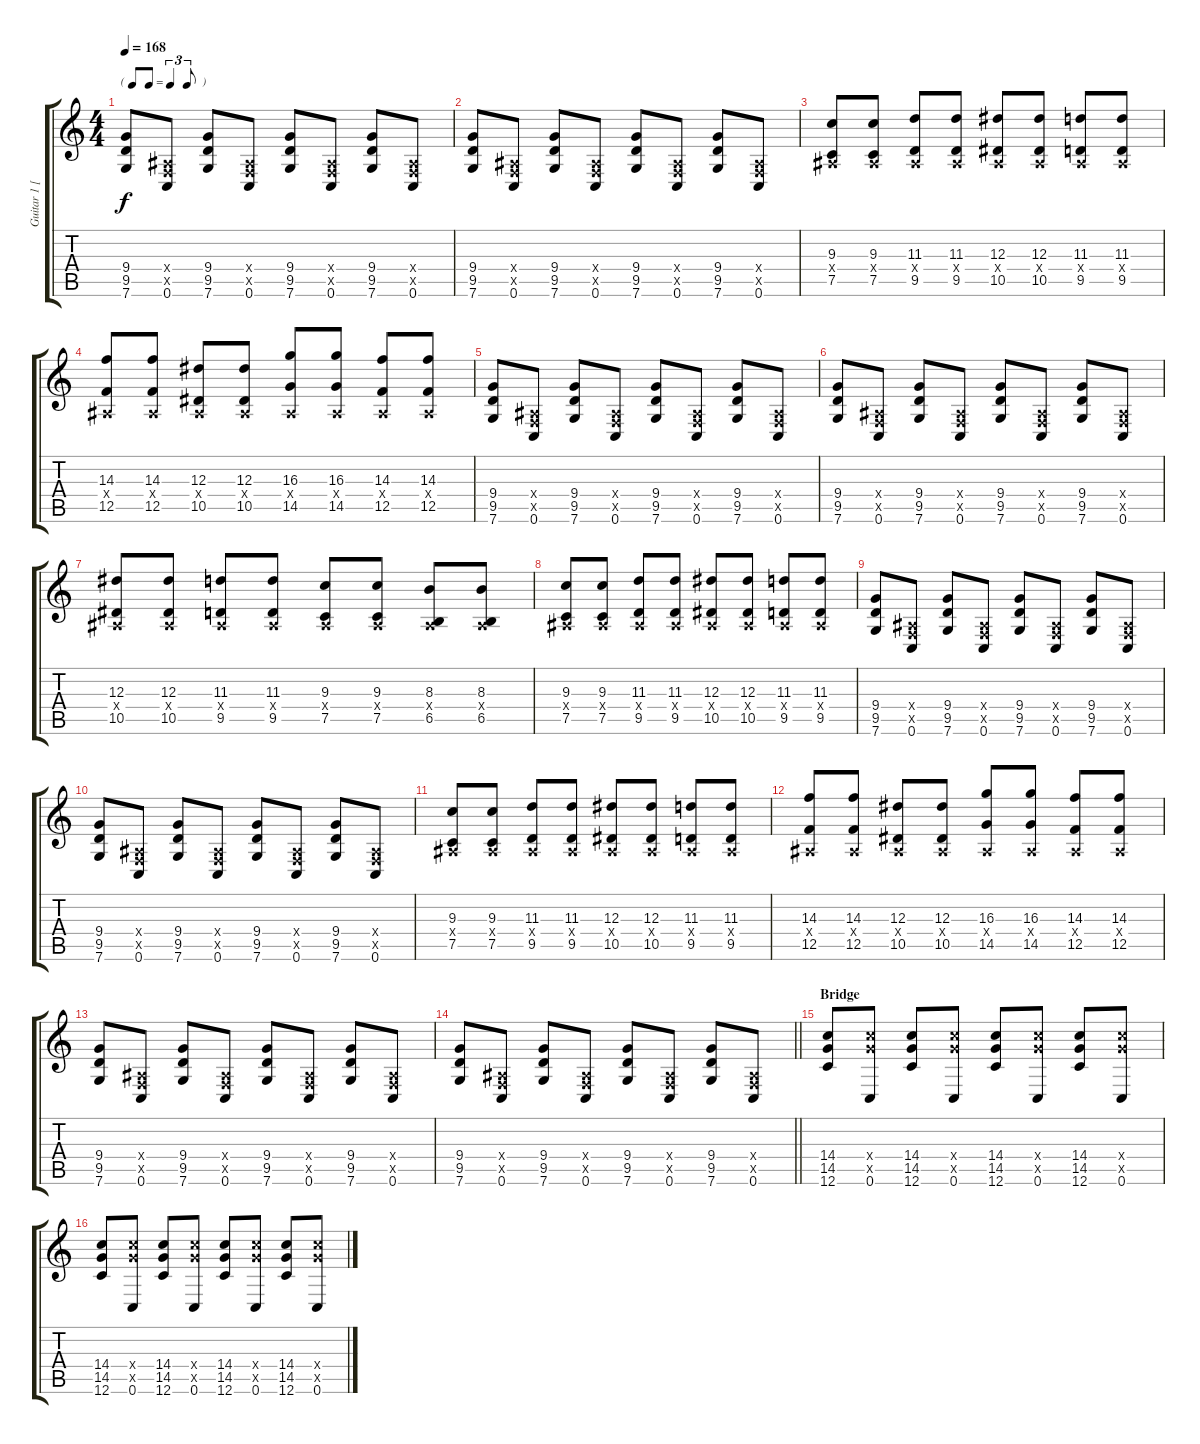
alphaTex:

\track ("Guitar 1 [Josh Homme]" "Guitar 1 [") {instrument overdrivenguitar}
\staff {score tabs}
\tuning (C4 G3 Eb3 Bb2 F2 C2) {hide}
\ts (4 4)
\tf triplet8th
\tempo 168
\clef g2
\ks c
(9.4 9.5 7.6).8{dy f balance 3} (0.4{x} 0.5{x} 0.6).8 (9.4 9.5 7.6).8 (0.4{x} 0.5{x} 0.6).8 (9.4 9.5 7.6).8 (0.4{x} 0.5{x} 0.6).8 (9.4 9.5 7.6).8 (0.4{x} 0.5{x} 0.6).8 |
(9.4 9.5 7.6).8 (0.4{x} 0.5{x} 0.6).8 (9.4 9.5 7.6).8 (0.4{x} 0.5{x} 0.6).8 (9.4 9.5 7.6).8 (0.4{x} 0.5{x} 0.6).8 (9.4 9.5 7.6).8 (0.4{x} 0.5{x} 0.6).8 |
(9.3 0.4{x} 7.5).8 (9.3 0.4{x} 7.5).8 (11.3 0.4{x} 9.5).8 (11.3 0.4{x} 9.5).8 (12.3 0.4{x} 10.5).8 (12.3 0.4{x} 10.5).8 (11.3 0.4{x} 9.5).8 (11.3 0.4{x} 9.5).8 |
(14.3 0.4{x} 12.5).8 (14.3 0.4{x} 12.5).8 (12.3 0.4{x} 10.5).8 (12.3 0.4{x} 10.5).8 (16.3 0.4{x} 14.5).8 (16.3 0.4{x} 14.5).8 (14.3 0.4{x} 12.5).8 (14.3 0.4{x} 12.5).8 |
(9.4 9.5 7.6).8 (0.4{x} 0.5{x} 0.6).8 (9.4 9.5 7.6).8 (0.4{x} 0.5{x} 0.6).8 (9.4 9.5 7.6).8 (0.4{x} 0.5{x} 0.6).8 (9.4 9.5 7.6).8 (0.4{x} 0.5{x} 0.6).8 |
(9.4 9.5 7.6).8 (0.4{x} 0.5{x} 0.6).8 (9.4 9.5 7.6).8 (0.4{x} 0.5{x} 0.6).8 (9.4 9.5 7.6).8 (0.4{x} 0.5{x} 0.6).8 (9.4 9.5 7.6).8 (0.4{x} 0.5{x} 0.6).8 |
(12.3 0.4{x} 10.5).8 (12.3 0.4{x} 10.5).8 (11.3 0.4{x} 9.5).8 (11.3 0.4{x} 9.5).8 (9.3 0.4{x} 7.5).8 (9.3 0.4{x} 7.5).8 (8.3 0.4{x} 6.5).8 (8.3 0.4{x} 6.5).8 |
(9.3 0.4{x} 7.5).8 (9.3 0.4{x} 7.5).8 (11.3 0.4{x} 9.5).8 (11.3 0.4{x} 9.5).8 (12.3 0.4{x} 10.5).8 (12.3 0.4{x} 10.5).8 (11.3 0.4{x} 9.5).8 (11.3 0.4{x} 9.5).8 |
(9.4 9.5 7.6).8 (0.4{x} 0.5{x} 0.6).8 (9.4 9.5 7.6).8 (0.4{x} 0.5{x} 0.6).8 (9.4 9.5 7.6).8 (0.4{x} 0.5{x} 0.6).8 (9.4 9.5 7.6).8 (0.4{x} 0.5{x} 0.6).8 |
(9.4 9.5 7.6).8 (0.4{x} 0.5{x} 0.6).8 (9.4 9.5 7.6).8 (0.4{x} 0.5{x} 0.6).8 (9.4 9.5 7.6).8 (0.4{x} 0.5{x} 0.6).8 (9.4 9.5 7.6).8 (0.4{x} 0.5{x} 0.6).8 |
(9.3 0.4{x} 7.5).8 (9.3 0.4{x} 7.5).8 (11.3 0.4{x} 9.5).8 (11.3 0.4{x} 9.5).8 (12.3 0.4{x} 10.5).8 (12.3 0.4{x} 10.5).8 (11.3 0.4{x} 9.5).8 (11.3 0.4{x} 9.5).8 |
(14.3 0.4{x} 12.5).8 (14.3 0.4{x} 12.5).8 (12.3 0.4{x} 10.5).8 (12.3 0.4{x} 10.5).8 (16.3 0.4{x} 14.5).8 (16.3 0.4{x} 14.5).8 (14.3 0.4{x} 12.5).8 (14.3 0.4{x} 12.5).8 |
(9.4 9.5 7.6).8 (0.4{x} 0.5{x} 0.6).8 (9.4 9.5 7.6).8 (0.4{x} 0.5{x} 0.6).8 (9.4 9.5 7.6).8 (0.4{x} 0.5{x} 0.6).8 (9.4 9.5 7.6).8 (0.4{x} 0.5{x} 0.6).8 |
\barLineRight lightlight
(9.4 9.5 7.6).8 (0.4{x} 0.5{x} 0.6).8 (9.4 9.5 7.6).8 (0.4{x} 0.5{x} 0.6).8 (9.4 9.5 7.6).8 (0.4{x} 0.5{x} 0.6).8 (9.4 9.5 7.6).8 (0.4{x} 0.5{x} 0.6).8 |
\section ("" "Bridge")
(14.4 14.5 12.6).8 (14.4{x} 14.5{x} 0.6).8 (14.4 14.5 12.6).8 (14.4{x} 14.5{x} 0.6).8 (14.4 14.5 12.6).8 (14.4{x} 14.5{x} 0.6).8 (14.4 14.5 12.6).8 (14.4{x} 14.5{x} 0.6).8 |
(14.4 14.5 12.6).8 (14.4{x} 14.5{x} 0.6).8 (14.4 14.5 12.6).8 (14.4{x} 14.5{x} 0.6).8 (14.4 14.5 12.6).8 (14.4{x} 14.5{x} 0.6).8 (14.4 14.5 12.6).8 (14.4{x} 14.5{x} 0.6).8
